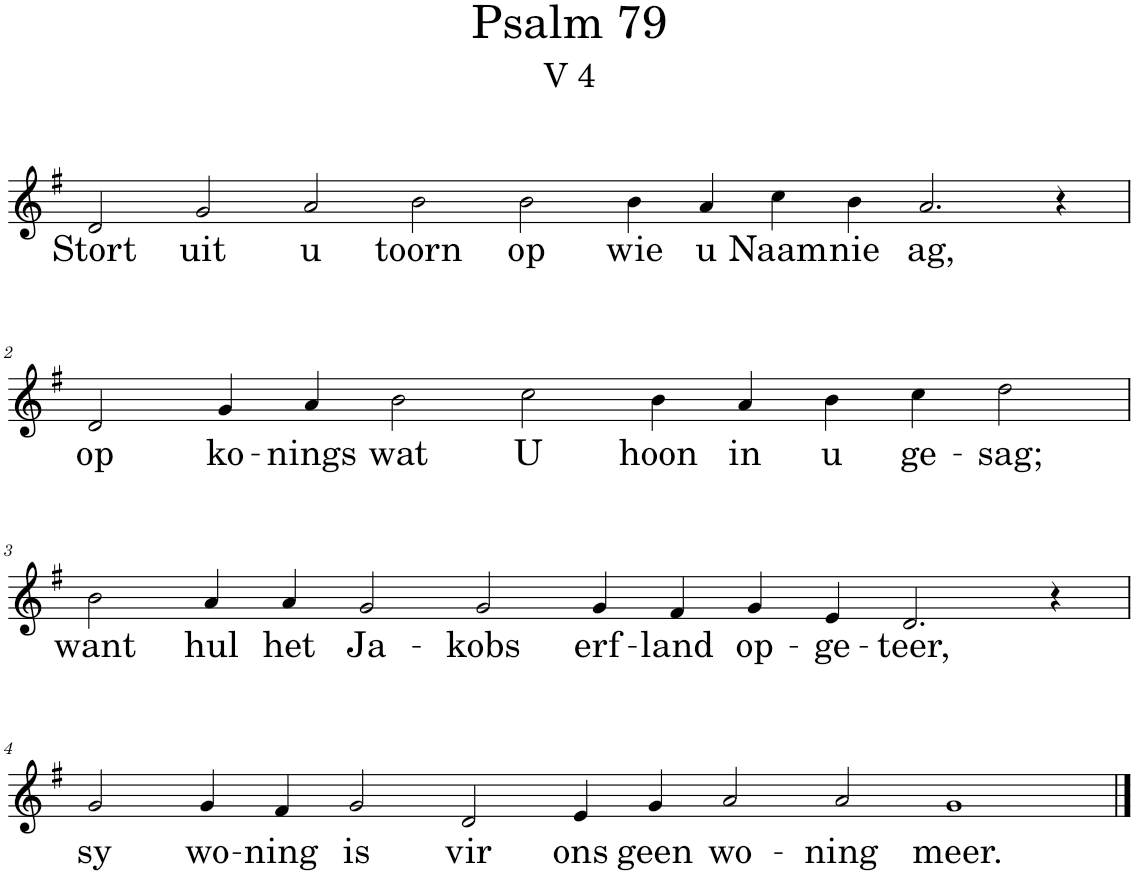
**kern	**text
*part1	*part1
*staff1	*staff1
*I"Pipe Organ	*
*I'Org.	*
*clefG2	*
*k[f#]	*
*M18/4	*
=1	=1
!	!LO:LY:b
2d/	Stort
!	!LO:LY:b
2g/	uit
!	!LO:LY:b
2a/	u
!	!LO:LY:b
2b\	toorn
!	!LO:LY:b
2b\	op
!	!LO:LY:b
4b\	wie
!	!LO:LY:b
4a/	u
!	!LO:LY:b
4cc\	Naam
!	!LO:LY:b
4b\	nie
!	!LO:LY:b
2.a/	ag,
4r	.
!!LO:LB:g=z
=2	=2
*M14/4	*
!	!LO:LY:b
2d/	op
!	!LO:LY:b
4g/	ko-
!	!LO:LY:b
4a/	-nings
!	!LO:LY:b
2b\	wat
!	!LO:LY:b
2cc\	U
!	!LO:LY:b
4b\	hoon
!	!LO:LY:b
4a/	in
!	!LO:LY:b
4b\	u
!	!LO:LY:b
4cc\	ge-
!	!LO:LY:b
2dd\	-sag;
!!LO:LB:g=z
=3	=3
*M16/4	*
!	!LO:LY:b
2b\	want
!	!LO:LY:b
4a/	hul
!	!LO:LY:b
4a/	het
!	!LO:LY:b
2g/	Ja-
!	!LO:LY:b
2g/	-kobs
!	!LO:LY:b
4g/	erf-
!	!LO:LY:b
4f#/	-land
!	!LO:LY:b
4g/	op-
!	!LO:LY:b
4e/	-ge-
!	!LO:LY:b
2.d/	-teer,
4r	.
!!LO:LB:g=z
=4	=4
*M18/4	*
!	!LO:LY:b
2g/	sy
!	!LO:LY:b
4g/	wo-
!	!LO:LY:b
4f#/	-ning
!	!LO:LY:b
2g/	is
!	!LO:LY:b
2d/	vir
!	!LO:LY:b
4e/	ons
!	!LO:LY:b
4g/	geen
!	!LO:LY:b
2a/	wo-
!	!LO:LY:b
2a/	-ning
!	!LO:LY:b
1g	meer.
==	==
*-	*-
